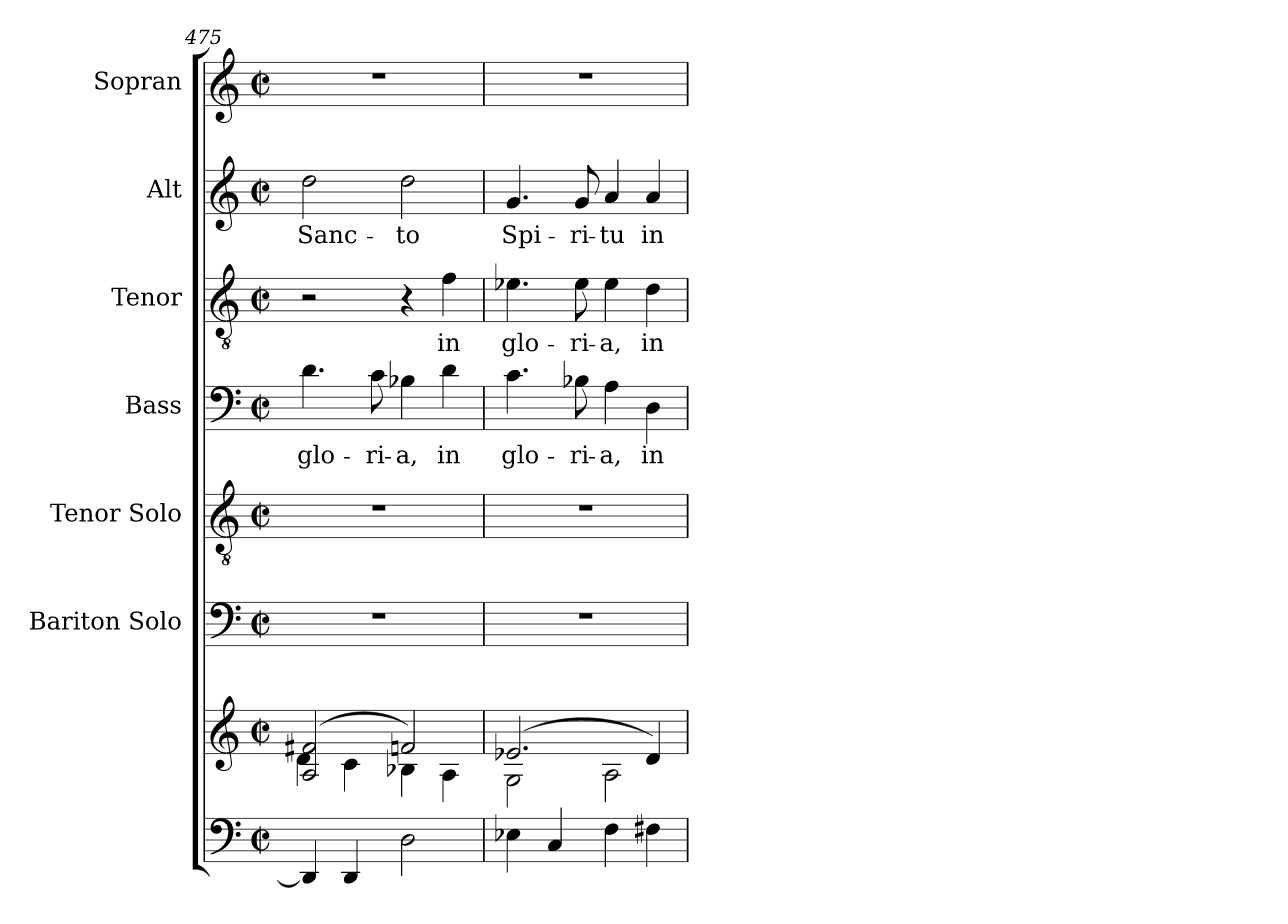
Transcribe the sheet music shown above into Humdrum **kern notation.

**kern	**kern	**kern	**kern	**kern	**text	**kern	**text	**kern	**text	**kern
*part7	*part7	*part6	*part5	*part4	*part4	*part3	*part3	*part2	*part2	*part1
*staff8	*staff7	*staff6	*staff5	*staff4	*staff4	*staff3	*staff3	*staff2	*staff2	*staff1
*	*	*I"Bariton Solo	*I"Tenor Solo	*I"Bass	*	*I"Tenor	*	*I"Alt	*	*I"Sopran
*	*	*	*	*I'B.	*	*I'T.	*	*I'A.	*	*I'S.
*clefF4	*clefG2	*clefF4	*clefGv2	*clefF4	*	*clefGv2	*	*clefG2	*	*clefG2
*k[]	*k[]	*k[]	*k[]	*k[]	*	*k[]	*	*k[]	*	*k[]
*C:	*C:	*C:	*C:	*C:	*	*C:	*	*C:	*	*C:
*M2/2	*M2/2	*M2/2	*M2/2	*M2/2	*	*M2/2	*	*M2/2	*	*M2/2
*met(c|)	*met(c|)	*met(c|)	*met(c|)	*met(c|)	*	*met(c|)	*	*met(c|)	*	*met(c|)
=475	=475	=475	=475	=475	=475	=475	=475	=475	=475	=475
*	*^	*	*	*	*	*	*	*	*	*
!	!	!	!	!	!	!LO:LY:b	!	!	!	!LO:LY:b	!
4DD/]	(2A/ 2f#X/	4d\	1r	1r	4.d\	glo-	2r	.	2dd\	Sanc-	1r
4DD/	.	4c\	.	.	.	.	.	.	.	.	.
!	!	!	!	!	!	!LO:LY:b	!	!	!	!	!
.	.	.	.	.	8c\	-ri-	.	.	.	.	.
!	!	!	!	!	!	!LO:LY:b	!	!	!	!LO:LY:b	!
2D\	2fn/)	4B-X\	.	.	4B-X\	-a,	4r	.	2dd\	-to	.
!	!	!	!	!	!	!LO:LY:b	!	!LO:LY:b	!	!	!
.	.	4A\	.	.	4d\	in	4f\	in	.	.	.
=476	=476	=476	=476	=476	=476	=476	=476	=476	=476	=476	=476
!	!	!	!	!	!	!LO:LY:b	!	!LO:LY:b	!	!LO:LY:b	!
4E-X\	(2.e-X/	2G\	1r	1r	4.c\	glo-	4.e-X\	glo-	4.g/	Spi-	1r
4C/	.	.	.	.	.	.	.	.	.	.	.
!	!	!	!	!	!	!LO:LY:b	!	!LO:LY:b	!	!LO:LY:b	!
.	.	.	.	.	8B-X\	-ri-	8e-\	-ri-	8g/	-ri-	.
!	!	!	!	!	!	!LO:LY:b	!	!LO:LY:b	!	!LO:LY:b	!
4F\	.	2A\	.	.	4A\	-a,	4e-\	-a,	4a/	-tu	.
!	!	!	!	!	!	!LO:LY:b	!	!LO:LY:b	!	!LO:LY:b	!
4F#X\	4d/)	.	.	.	4D\	in	4d\	in	4a/	in	.
*	*v	*v	*	*	*	*	*	*	*	*	*
=	=	=	=	=	=	=	=	=	=	=
*-	*-	*-	*-	*-	*-	*-	*-	*-	*-	*-
